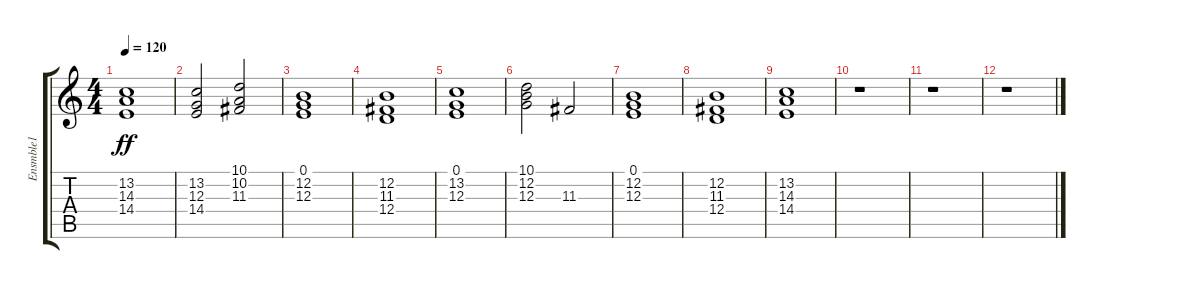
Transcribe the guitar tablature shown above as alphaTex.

\track ("Ensmble1" "Ensmble1") {instrument stringensemble1}
\staff {score tabs}
\tuning (E4 B3 G3 D3 A2 E2) {hide}
\ts (4 4)
\tempo 120
\clef g2
\ks c
(13.2 14.3 14.4).1{dy ff} |
(13.2 12.3 14.4).2 (10.1 10.2 11.3).2 |
(0.1 12.2 12.3).1 |
(12.2 11.3 12.4).1 |
(0.1 13.2 12.3).1 |
(10.1 12.2 12.3).2 11.3.2 |
(0.1 12.2 12.3).1 |
(12.2 11.3 12.4).1 |
(13.2 14.3 14.4).1 |
r.1 |
r.1 |
r.1
